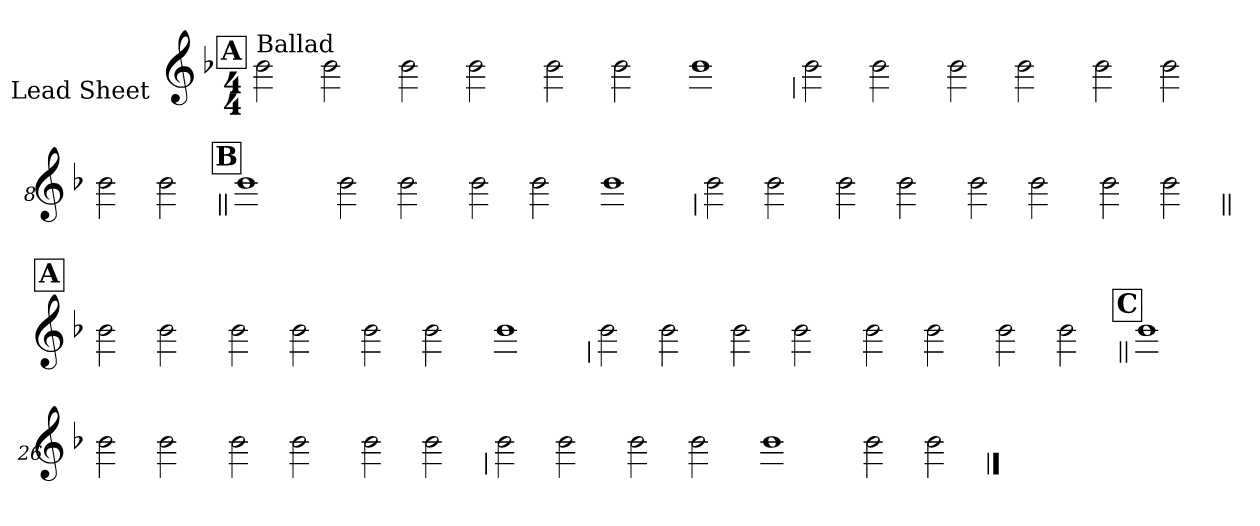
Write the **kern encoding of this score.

**kern
*part1
*staff1
*I"Lead Sheet
*stria0
*clefG2
*k[b-]
*F:
*M4/4
!!LO:REH:place=s1:a:t=A
=1||
!LO:TX:a:t=Ballad
2b-
2b-
=2-
2b-
2b-
=3-
2b-
2b-
=4-
1b-
!!LO:LB:g=z
=5
2b-
2b-
=6-
2b-
2b-
=7-
2b-
2b-
=8-
2b-
2b-
!!LO:LB:g=z
!!LO:REH:place=s1:a:t=B
=9||
1b-
=10-
2b-
2b-
=11-
2b-
2b-
=12-
1b-
!!LO:LB:g=z
=13
2b-
2b-
=14-
2b-
2b-
=15-
2b-
2b-
=16-
2b-
2b-
!!LO:LB:g=z
!!LO:REH:place=s1:a:t=A
=17||
2b-
2b-
=18-
2b-
2b-
=19-
2b-
2b-
=20-
1b-
!!LO:LB:g=z
=21
2b-
2b-
=22-
2b-
2b-
=23-
2b-
2b-
=24-
2b-
2b-
!!LO:LB:g=z
!!LO:REH:place=s1:a:t=C
=25||
1b-
=26-
2b-
2b-
=27-
2b-
2b-
=28-
2b-
2b-
!!LO:LB:g=z
=29
2b-
2b-
=30-
2b-
2b-
=31-
1b-
=32-
2b-
2b-
==
*-
